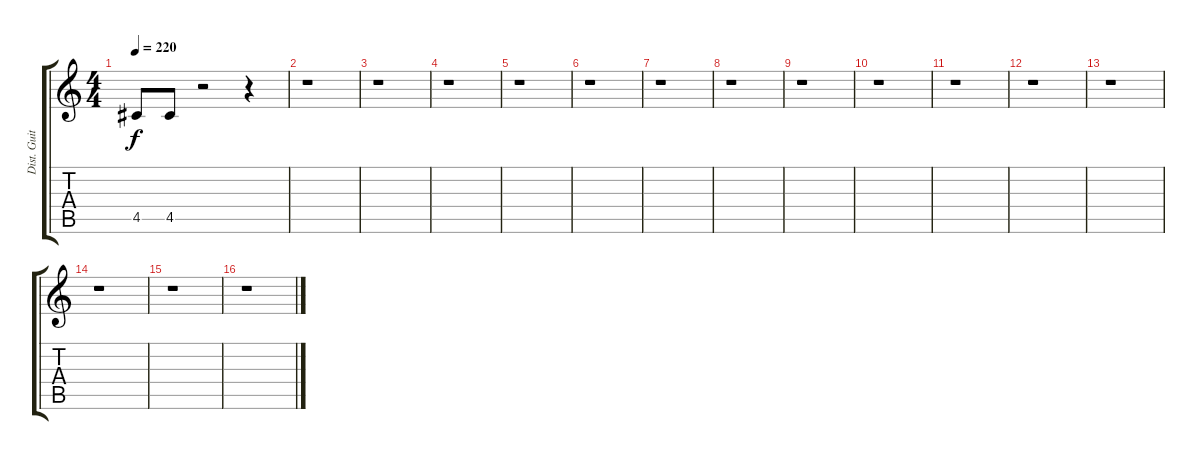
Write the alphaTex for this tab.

\track ("Dist. Guitar 1" "Dist. Guit") {instrument overdrivenguitar}
\staff {score tabs}
\tuning (E4 B3 G3 D3 A2 E2) {hide}
\ts (4 4)
\tempo 220
\clef g2
\ks c
4.5.8{dy f} 4.5.8 r.2 r.4 |
r.1 |
r.1 |
r.1 |
r.1 |
r.1 |
r.1 |
r.1 |
r.1 |
r.1 |
r.1 |
r.1 |
r.1 |
r.1 |
r.1 |
r.1
